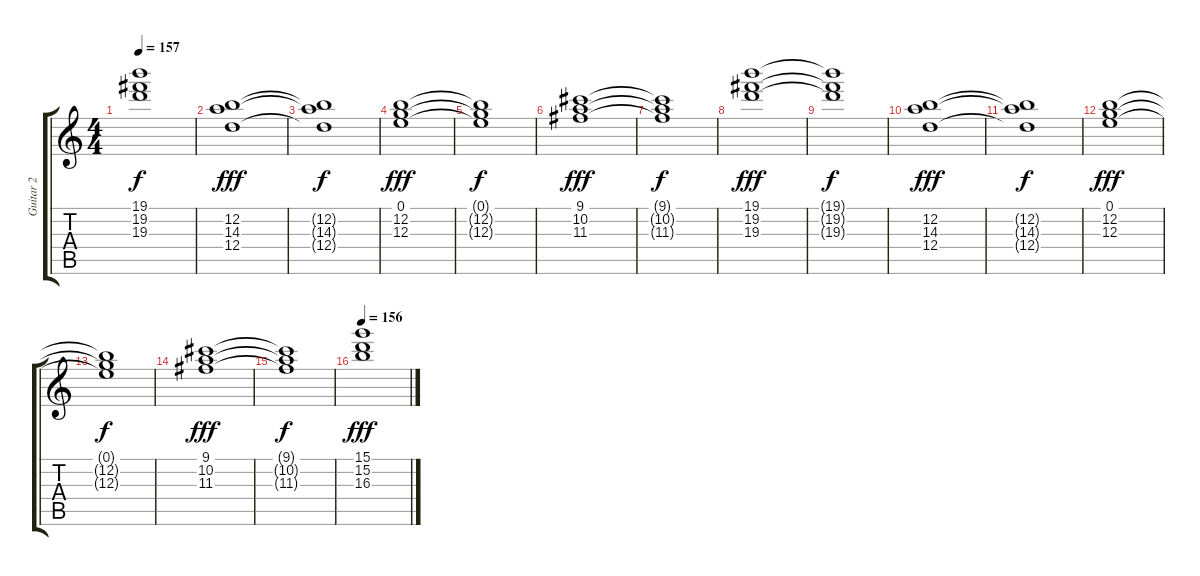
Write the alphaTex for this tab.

\track ("Guitar 2" "Guitar 2") {instrument overdrivenguitar}
\staff {score tabs}
\tuning (E4 B3 G3 D3 A2 E2) {hide}
\ts (4 4)
\tempo 157
\clef g2
\ks c
(19.1{t} 19.2{t} 19.3{t}).1{dy f} |
(12.2 14.3 12.4).1{dy fff} |
(12.2{t} 14.3{t} 12.4{t}).1{dy f} |
(0.1 12.2 12.3).1{dy fff} |
(0.1{t} 12.2{t} 12.3{t}).1{dy f} |
(9.1 10.2 11.3).1{dy fff} |
(9.1{t} 10.2{t} 11.3{t}).1{dy f} |
(19.1 19.2 19.3).1{dy fff} |
(19.1{t} 19.2{t} 19.3{t}).1{dy f} |
(12.2 14.3 12.4).1{dy fff} |
(12.2{t} 14.3{t} 12.4{t}).1{dy f} |
(0.1 12.2 12.3).1{dy fff} |
(0.1{t} 12.2{t} 12.3{t}).1{dy f} |
(9.1 10.2 11.3).1{dy fff} |
(9.1{t} 10.2{t} 11.3{t}).1{dy f} |
\tempo 156
(15.1 15.2 16.3).1{dy fff}
